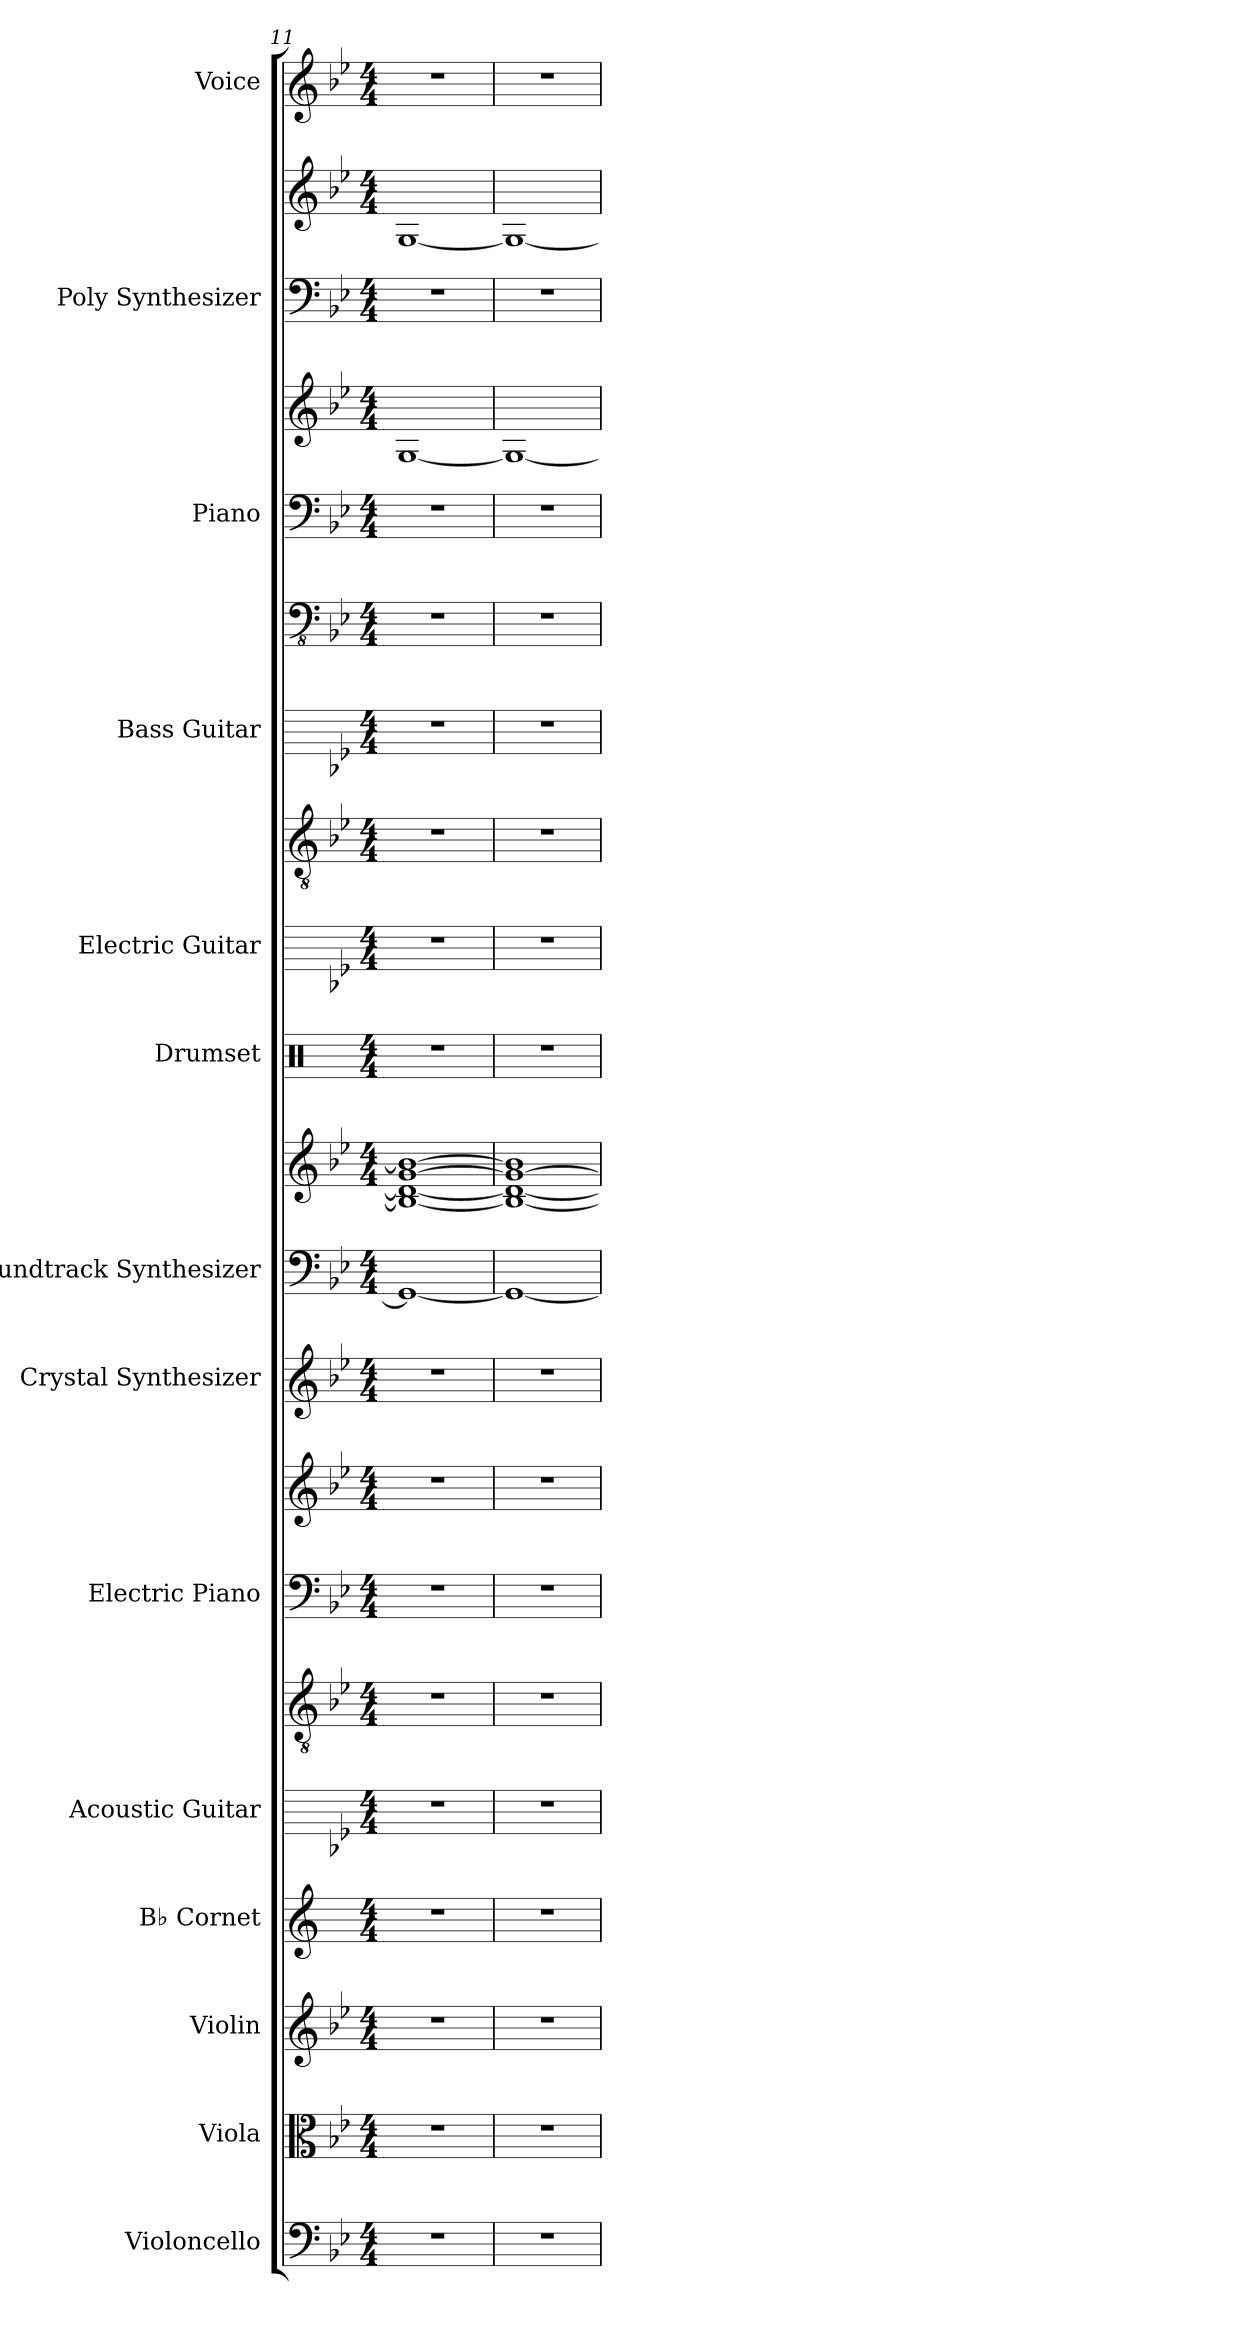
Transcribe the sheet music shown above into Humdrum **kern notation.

**kern	**kern	**kern	**kern	**kern	**kern	**kern	**kern	**kern	**kern	**kern	**kern	**kern	**kern	**kern	**kern	**kern	**kern	**kern	**kern	**kern
*part14	*part13	*part12	*part11	*part10	*part10	*part9	*part9	*part8	*part7	*part7	*part6	*part5	*part5	*part4	*part4	*part3	*part3	*part2	*part2	*part1
*staff21	*staff20	*staff19	*staff18	*staff17	*staff16	*staff15	*staff14	*staff13	*staff12	*staff11	*staff10	*staff9	*staff8	*staff7	*staff6	*staff5	*staff4	*staff3	*staff2	*staff1
*I"Violoncello	*I"Viola	*I"Violin	*I"B♭ Cornet	*I"Acoustic Guitar	*	*I"Electric Piano	*	*I"Crystal Synthesizer	*I"Soundtrack Synthesizer	*	*I"Drumset	*I"Electric Guitar	*	*I"Bass Guitar	*	*I"Piano	*	*I"Poly Synthesizer	*	*I"Voice
*I'Vc.	*I'Vla.	*I'Vln.	*I'B♭ Cnt.	*I'Guit.	*	*I'El. Pno.	*	*I'Synth.	*I'Synth.	*	*I'Drs.	*I'El. Guit.	*	*I'B. Guit.	*	*I'Pno.	*	*I'Synth.	*	*I'Vo.
*clefF4	*clefC3	*clefG2	*clefG2	*	*clefGv2	*clefF4	*clefG2	*clefG2	*clefF4	*clefG2	*clefX	*	*clefGv2	*	*clefFv4	*clefF4	*clefG2	*clefF4	*clefG2	*clefG2
*	*	*	*ITrd1c2	*	*	*	*	*	*	*	*	*	*	*	*	*	*	*	*	*
*k[b-e-]	*k[b-e-]	*k[b-e-]	*k[b-e-]	*k[b-e-]	*k[b-e-]	*k[b-e-]	*k[b-e-]	*k[b-e-]	*k[b-e-]	*k[b-e-]	*k[]	*k[b-e-]	*k[b-e-]	*k[b-e-]	*k[b-e-]	*k[b-e-]	*k[b-e-]	*k[b-e-]	*k[b-e-]	*k[b-e-]
*M4/4	*M4/4	*M4/4	*M4/4	*M4/4	*M4/4	*M4/4	*M4/4	*M4/4	*M4/4	*M4/4	*M4/4	*M4/4	*M4/4	*M4/4	*M4/4	*M4/4	*M4/4	*M4/4	*M4/4	*M4/4
=11	=11	=11	=11	=11	=11	=11	=11	=11	=11	=11	=11	=11	=11	=11	=11	=11	=11	=11	=11	=11
1r	1r	1r	1r	1r	1r	1r	1r	1r	1GG_	1B-_ 1d_ [1g 1b-_	1r	1r	1r	1r	1r	1r	[1G	1r	[1G	1r
=12	=12	=12	=12	=12	=12	=12	=12	=12	=12	=12	=12	=12	=12	=12	=12	=12	=12	=12	=12	=12
1r	1r	1r	1r	1r	1r	1r	1r	1r	1GG_	1B-_ 1d_ 1g_ 1b-]	1r	1r	1r	1r	1r	1r	1G_	1r	1G_	1r
=	=	=	=	=	=	=	=	=	=	=	=	=	=	=	=	=	=	=	=	=
*-	*-	*-	*-	*-	*-	*-	*-	*-	*-	*-	*-	*-	*-	*-	*-	*-	*-	*-	*-	*-
